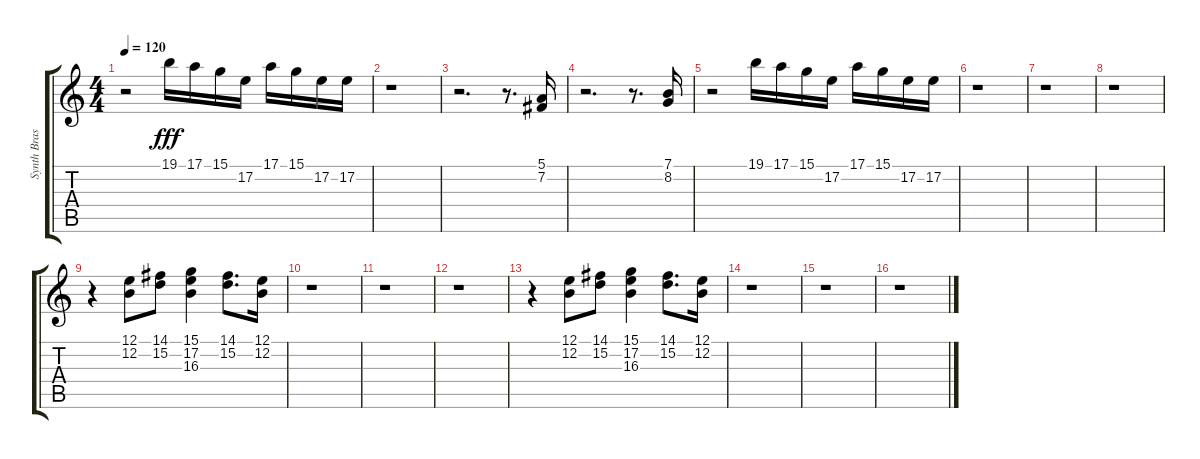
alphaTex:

\track ("Synth Brass 1" "Synth Bras") {instrument synthbrass1}
\staff {score tabs}
\tuning (E4 B3 G3 D3 A2 E2) {hide}
\ts (4 4)
\tempo 120
\clef g2
\ks c
r.2{dy fff} 19.1.16 17.1.16 15.1.16 17.2.16 17.1.16 15.1.16 17.2.16 17.2.16 |
r.1 |
r.2{d} r.8{d} (5.1 7.2).16 |
r.2{d} r.8{d} (7.1 8.2).16 |
r.2 19.1.16 17.1.16 15.1.16 17.2.16 17.1.16 15.1.16 17.2.16 17.2.16 |
r.1 |
r.1 |
r.1 |
r.4 (12.1 12.2).8 (14.1 15.2).8 (15.1 17.2 16.3).4 (14.1 15.2).8{d} (12.1 12.2).16 |
r.1 |
r.1 |
r.1 |
r.4 (12.1 12.2).8 (14.1 15.2).8 (15.1 17.2 16.3).4 (14.1 15.2).8{d} (12.1 12.2).16 |
r.1 |
r.1 |
r.1
